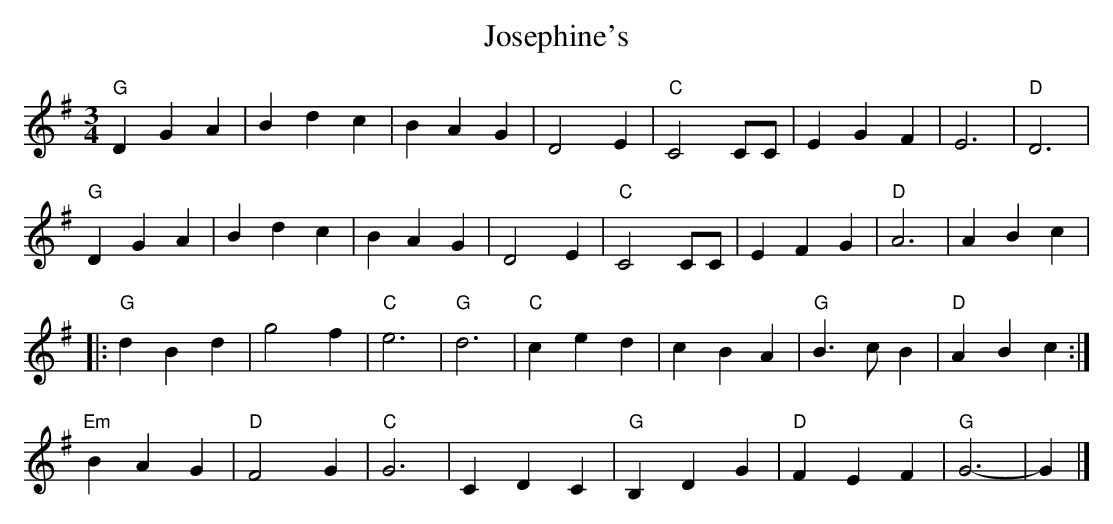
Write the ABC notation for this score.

X:1
T:Josephine's
M:3/4
L:1/4
K:G
"G"D G A | B d c | B A G | D2 E | "C"C2 C/C/ | E G F | E3 | "D"D3 |
"G"D G A | B d c | B A G | D2 E | "C"C2 C/C/ | E F G | "D"A3 | A B c |
|: "G"d B d | g2 f | "C"e3 | "G"d3 | "C"c e d | c B A | "G"B3/2 c/ B | \
"D"A B c :|
"Em"B A G | "D"F2 G | "C"G3 | C D C | "G"B, D G | "D"F E F | "G"G3- | G |]
